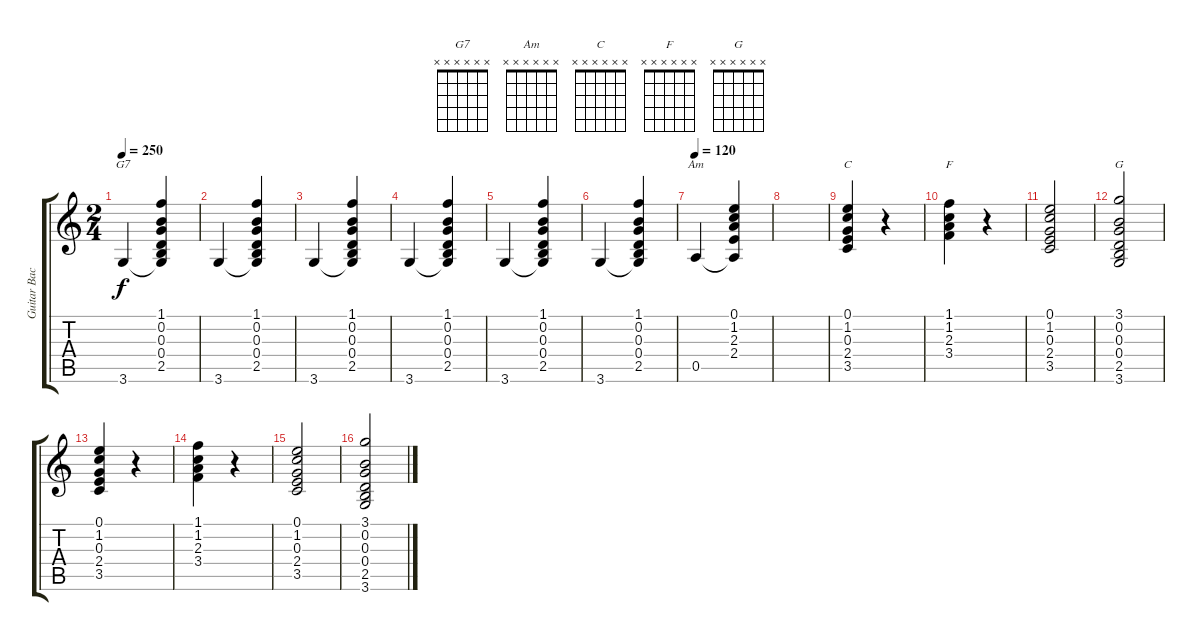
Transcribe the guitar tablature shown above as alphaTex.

\track ("Guitar Backing" "Guitar Bac") {instrument acousticguitarnylon}
\staff {score tabs}
\tuning (E4 B3 G3 D3 A2 E2) {hide}
\chord ("G7" x x x x x x) {firstfret 0}
\chord ("Am" x x x x x x) {firstfret 0}
\chord ("C" x x x x x x) {firstfret 0}
\chord ("F" x x x x x x) {firstfret 0}
\chord ("G" x x x x x x) {firstfret 0}
\ts (2 4)
\tempo 250
\clef g2
\ks c
3.6.4{ch "G7" dy f} (1.1 0.2 0.3 0.4 2.5 3.6{t}).4 |
3.6.4 (1.1 0.2 0.3 0.4 2.5 3.6{t}).4 |
3.6.4 (1.1 0.2 0.3 0.4 2.5 3.6{t}).4 |
3.6.4 (1.1 0.2 0.3 0.4 2.5 3.6{t}).4 |
3.6.4 (1.1 0.2 0.3 0.4 2.5 3.6{t}).4 |
3.6.4 (1.1 0.2 0.3 0.4 2.5 3.6{t}).4 |
\tempo 120
0.5.4{ch "Am"} (0.1 1.2 2.3 2.4 0.5{t}).4 |
|
(0.1 1.2 0.3 2.4 3.5).4{ch "C"} r.4 |
(1.1 1.2 2.3 3.4).4{ch "F"} r.4 |
(0.1 1.2 0.3 2.4 3.5).2 |
(3.1 0.2 0.3 0.4 2.5 3.6).2{ch "G"} |
(0.1 1.2 0.3 2.4 3.5).4 r.4 |
(1.1 1.2 2.3 3.4).4 r.4 |
(0.1 1.2 0.3 2.4 3.5).2 |
(3.1 0.2 0.3 0.4 2.5 3.6).2
